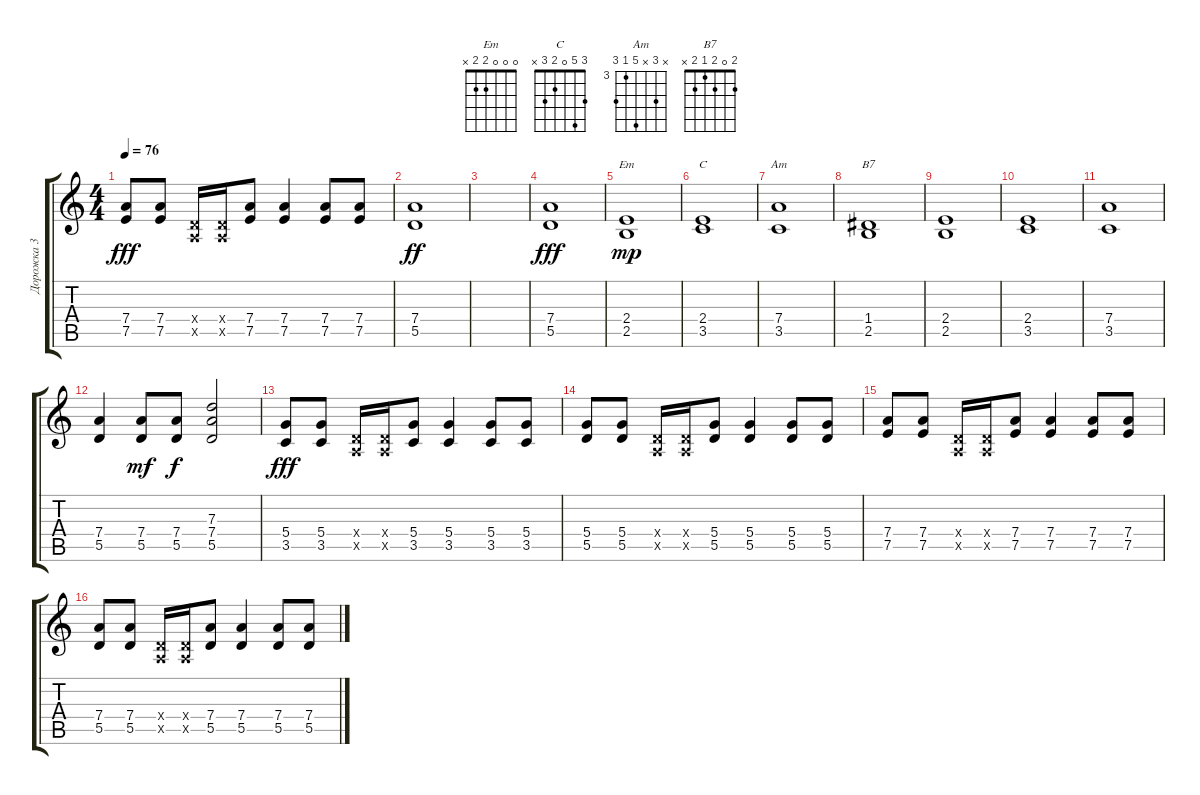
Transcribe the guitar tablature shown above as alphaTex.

\track ("Дорожка 3" "Дорожка 3") {instrument overdrivenguitar}
\staff {score tabs}
\tuning (E4 B3 G3 D3 A2 E2) {hide}
\chord ("Em" 0 0 0 2 2 x)
\chord ("C" 3 5 0 2 3 x)
\chord ("Am" x 5 x 7 3 5) {firstfret 3}
\chord ("B7" 2 0 2 1 2 x)
\ts (4 4)
\tempo 76
\clef g2
\ks c
(7.4 7.5).8{dy fff} (7.4 7.5).8 (0.4{x} 0.5{x}).16 (0.4{x} 0.5{x}).16 (7.4 7.5).8 (7.4 7.5).4 (7.4 7.5).8 (7.4 7.5).8 |
(7.4 5.5).1{dy ff} |
|
(7.4 5.5).1{dy fff} |
(2.4 2.5).1{ch "Em" dy mp} |
(2.4 3.5).1{ch "C"} |
(7.4 3.5).1{ch "Am"} |
(1.4 2.5).1{ch "B7"} |
(2.4 2.5).1 |
(2.4 3.5).1 |
(7.4 3.5).1 |
(7.4 5.5).4 (7.4 5.5).8{dy mf} (7.4 5.5).8{dy f} (7.3 7.4 5.5).2 |
(5.4 3.5).8{dy fff} (5.4 3.5).8 (0.4{x} 0.5{x}).16 (0.4{x} 0.5{x}).16 (5.4 3.5).8 (5.4 3.5).4 (5.4 3.5).8 (5.4 3.5).8 |
(5.4 5.5).8 (5.4 5.5).8 (0.4{x} 0.5{x}).16 (0.4{x} 0.5{x}).16 (5.4 5.5).8 (5.4 5.5).4 (5.4 5.5).8 (5.4 5.5).8 |
(7.4 7.5).8 (7.4 7.5).8 (0.4{x} 0.5{x}).16 (0.4{x} 0.5{x}).16 (7.4 7.5).8 (7.4 7.5).4 (7.4 7.5).8 (7.4 7.5).8 |
(7.4 5.5).8 (7.4 5.5).8 (0.4{x} 0.5{x}).16 (0.4{x} 0.5{x}).16 (7.4 5.5).8 (7.4 5.5).4 (7.4 5.5).8 (7.4 5.5).8
